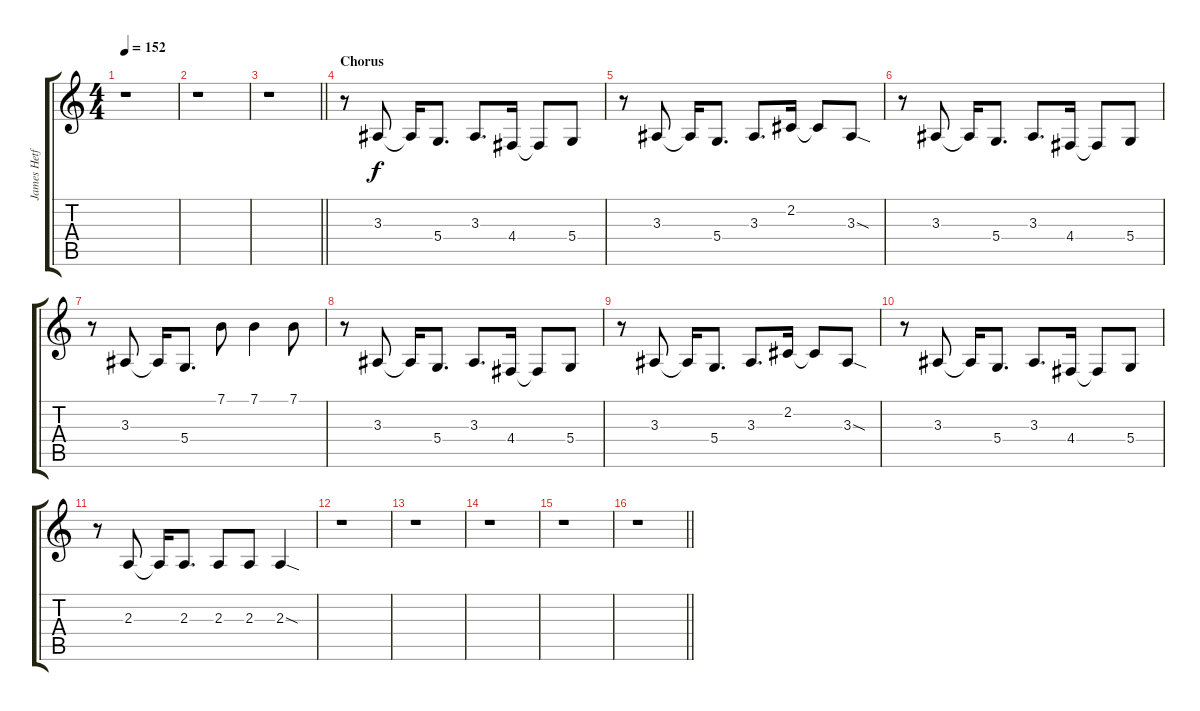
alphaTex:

\track ("James Hetfield - Vocals" "James Hetf") {instrument lead2sawtooth}
\staff {score tabs}
\tuning (E4 B3 G3 D3 A2 E2) {hide}
\ts (4 4)
\tempo 152
\clef g2
\ks c
r.1{dy f} |
r.1 |
\barLineRight lightlight
r.1 |
\section ("" "Chorus")
r.8 3.3.8 3.3{t}.16 5.4.8{d} 3.3.8{d} 4.4.16 4.4{t}.8 5.4.8 |
r.8 3.3.8 3.3{t}.16 5.4.8{d} 3.3.8{d} 2.2.16 2.2{t}.8 3.3{sod}.8 |
r.8 3.3.8 3.3{t}.16 5.4.8{d} 3.3.8{d} 4.4.16 4.4{t}.8 5.4.8 |
r.8 3.3.8 3.3{t}.16 5.4.8{d} 7.1.8 7.1.4 7.1.8 |
r.8 3.3.8 3.3{t}.16 5.4.8{d} 3.3.8{d} 4.4.16 4.4{t}.8 5.4.8 |
r.8 3.3.8 3.3{t}.16 5.4.8{d} 3.3.8{d} 2.2.16 2.2{t}.8 3.3{sod}.8 |
r.8 3.3.8 3.3{t}.16 5.4.8{d} 3.3.8{d} 4.4.16 4.4{t}.8 5.4.8 |
r.8 2.3.8 2.3{t}.16 2.3.8{d} 2.3.8 2.3.8 2.3{sod}.4 |
r.1 |
r.1 |
r.1 |
r.1 |
\barLineRight lightlight
r.1
